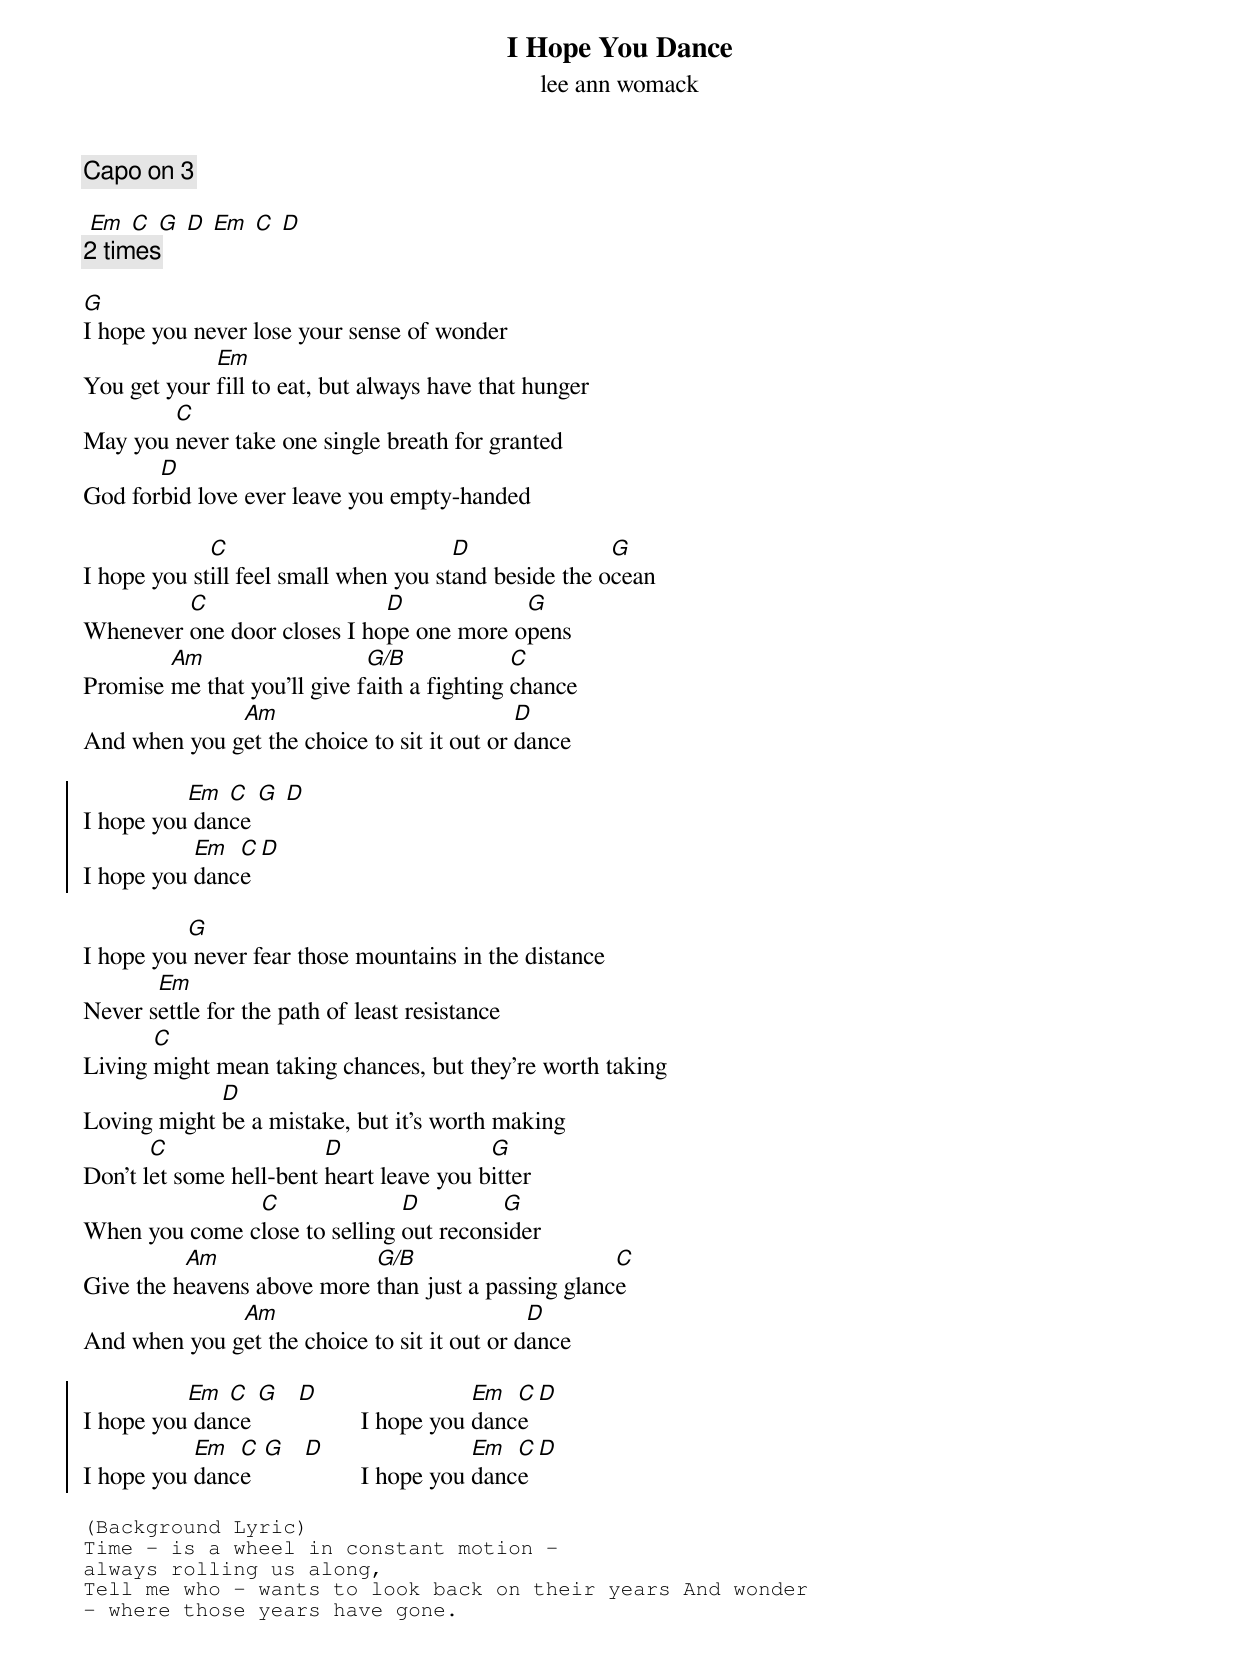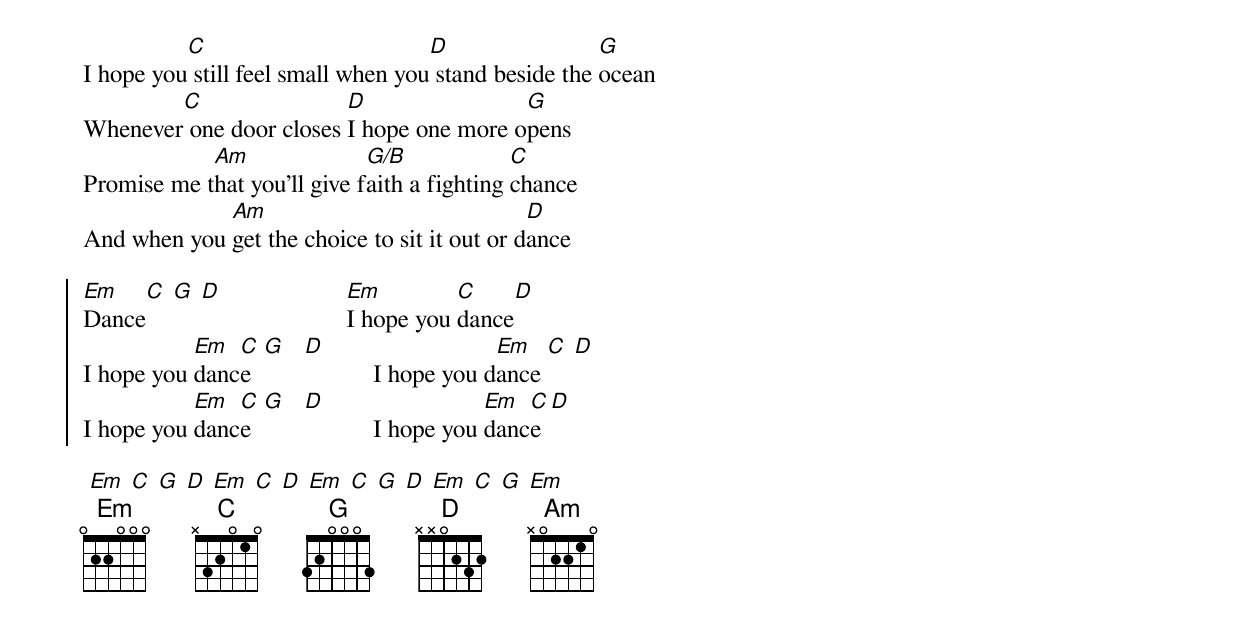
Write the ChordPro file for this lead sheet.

{title: I Hope You Dance}
{subtitle: lee ann womack}

{c:Capo on 3}

 [Em] [C] [G] [D] [Em] [C] [D]
{c: 2 times}

[G]I hope you never lose your sense of wonder
You get your [Em]fill to eat, but always have that hunger
May you [C]never take one single breath for granted
God for[D]bid love ever leave you empty-handed

I hope you st[C]ill feel small when you st[D]and beside the o[G]cean
Whenever [C]one door closes I ho[D]pe one more o[G]pens
Promise [Am]me that you'll give f[G/B]aith a fighting [C]chance
And when you g[Am]et the choice to sit it out or [D]dance

{soc}
I hope you[Em] dan[C]ce [G] [D]
I hope you [Em]danc[C]e [D]
{eoc}

I hope you[G] never fear those mountains in the distance
Never s[Em]ettle for the path of least resistance
Living [C]might mean taking chances, but they're worth taking
Loving might [D]be a mistake, but it's worth making
Don't l[C]et some hell-bent [D]heart leave you b[G]itter
When you come c[C]lose to selling [D]out recons[G]ider
Give the h[Am]eavens above more [G/B]than just a passing glanc[C]e
And when you g[Am]et the choice to sit it out or d[D]ance

{soc}
I hope you[Em] dan[C]ce [G]   [D]          I hope you [Em]danc[C]e [D]
I hope you [Em]danc[C]e  [G]   [D]         I hope you [Em]danc[C]e [D]
{eoc}

{sot}
(Background Lyric)
Time - is a wheel in constant motion -
always rolling us along,
Tell me who - wants to look back on their years And wonder
- where those years have gone.
{eot}

I hope you[C] still feel small when you[D] stand beside the [G]ocean
Whenever[C] one door closes [D]I hope one more o[G]pens
Promise me t[Am]hat you'll give f[G/B]aith a fighting [C]chance
And when you [Am]get the choice to sit it out or d[D]ance

{soc}
[Em]Dance[C] [G] [D]                    [Em]I hope you [C]dance[D]
I hope you [Em]danc[C]e  [G]   [D]           I hope you d[Em]ance [C] [D]
I hope you [Em]danc[C]e  [G]   [D]           I hope you [Em]danc[C]e [D]
{eoc}

 [Em] [C] [G] [D] [Em] [C] [D] [Em] [C] [G] [D] [Em] [C] [G] [Em]
